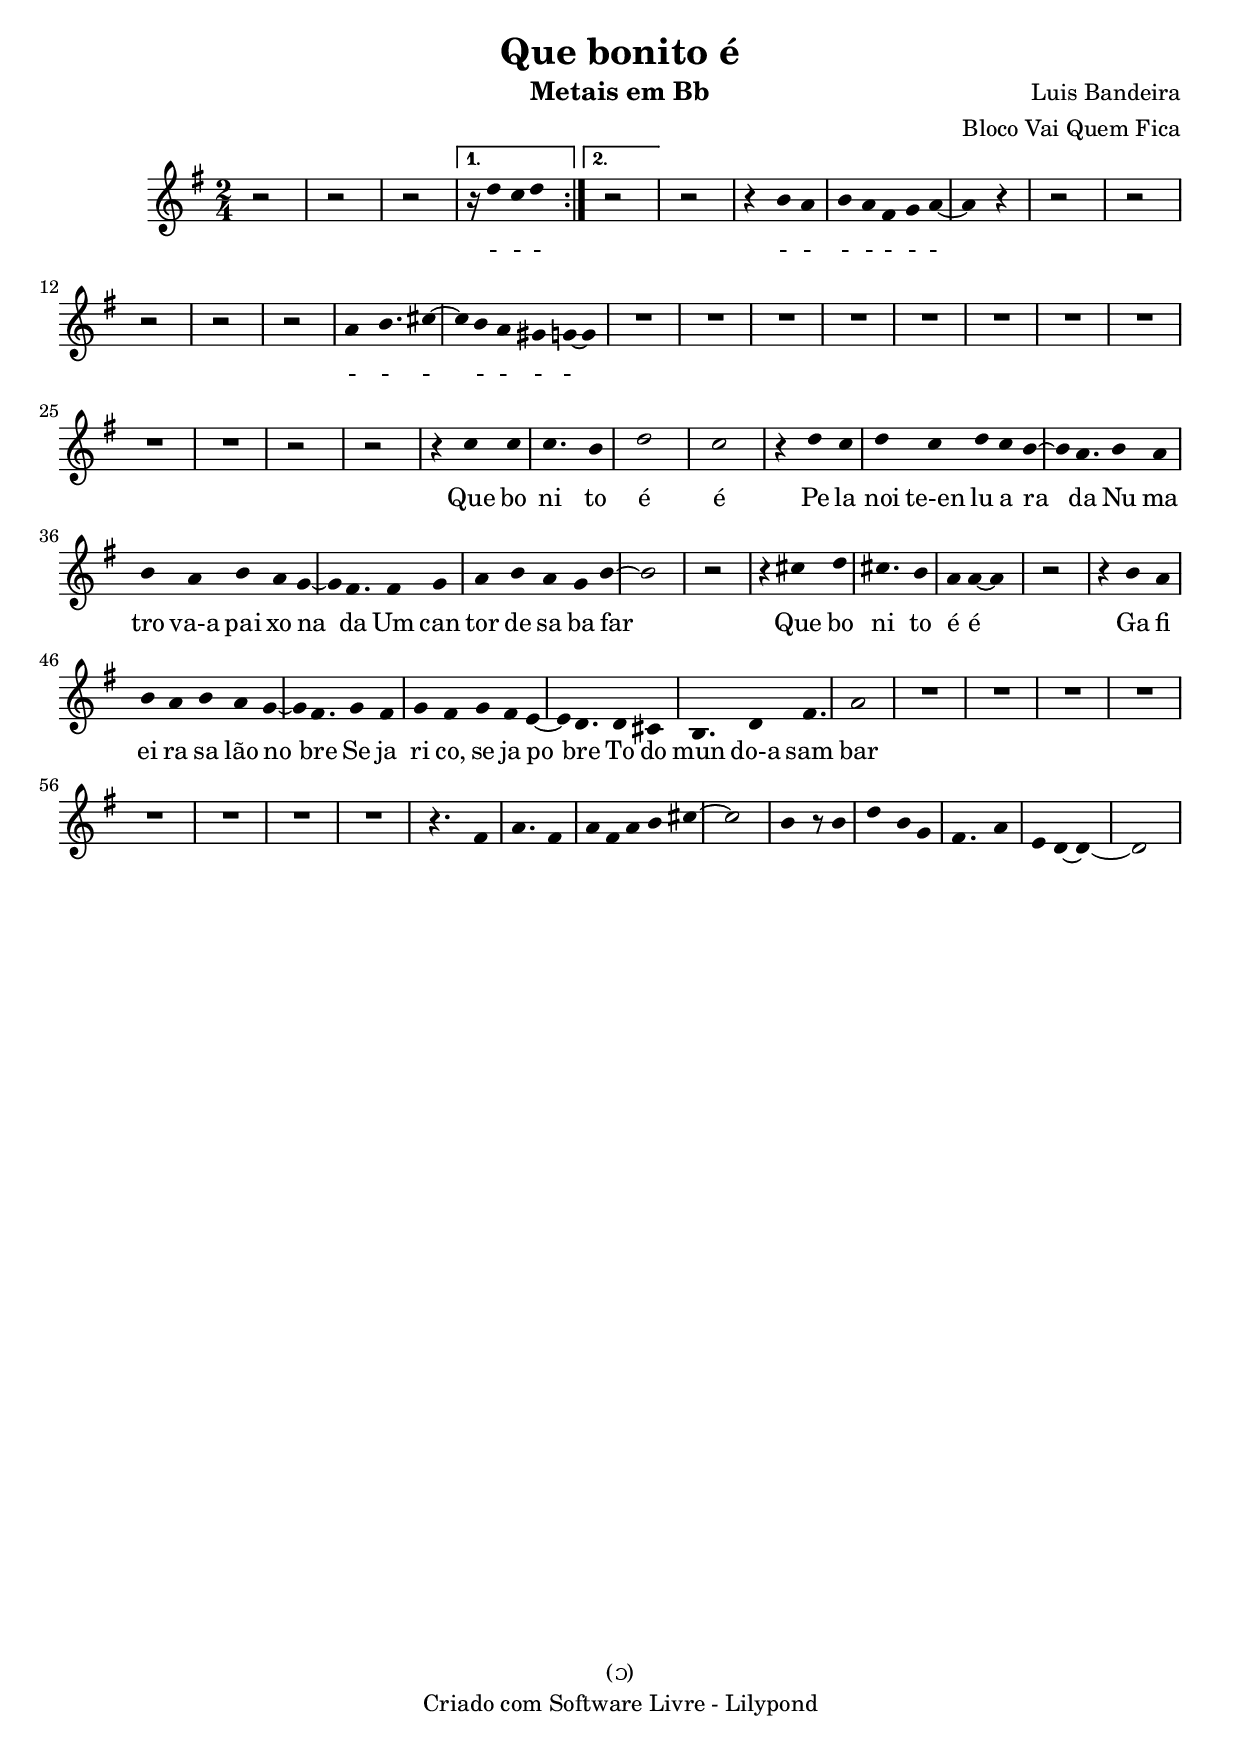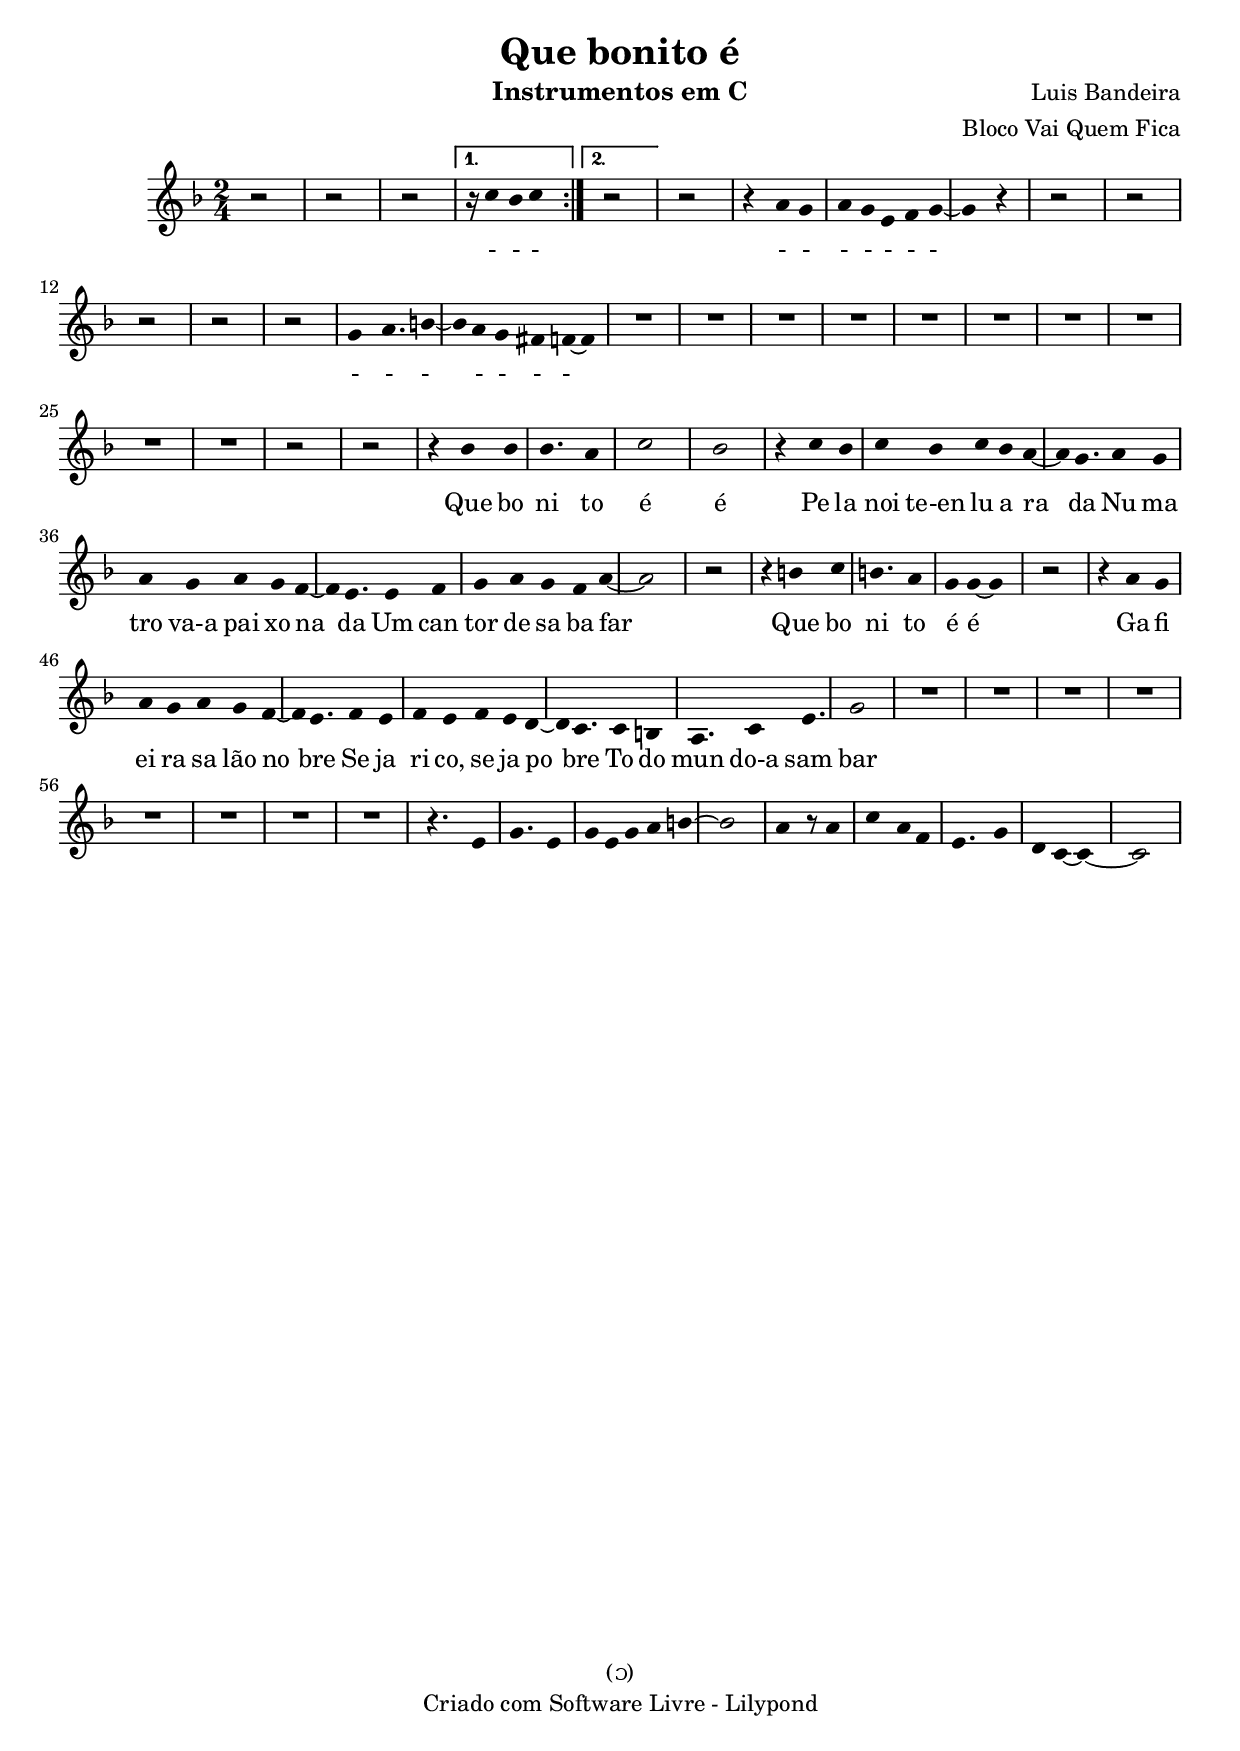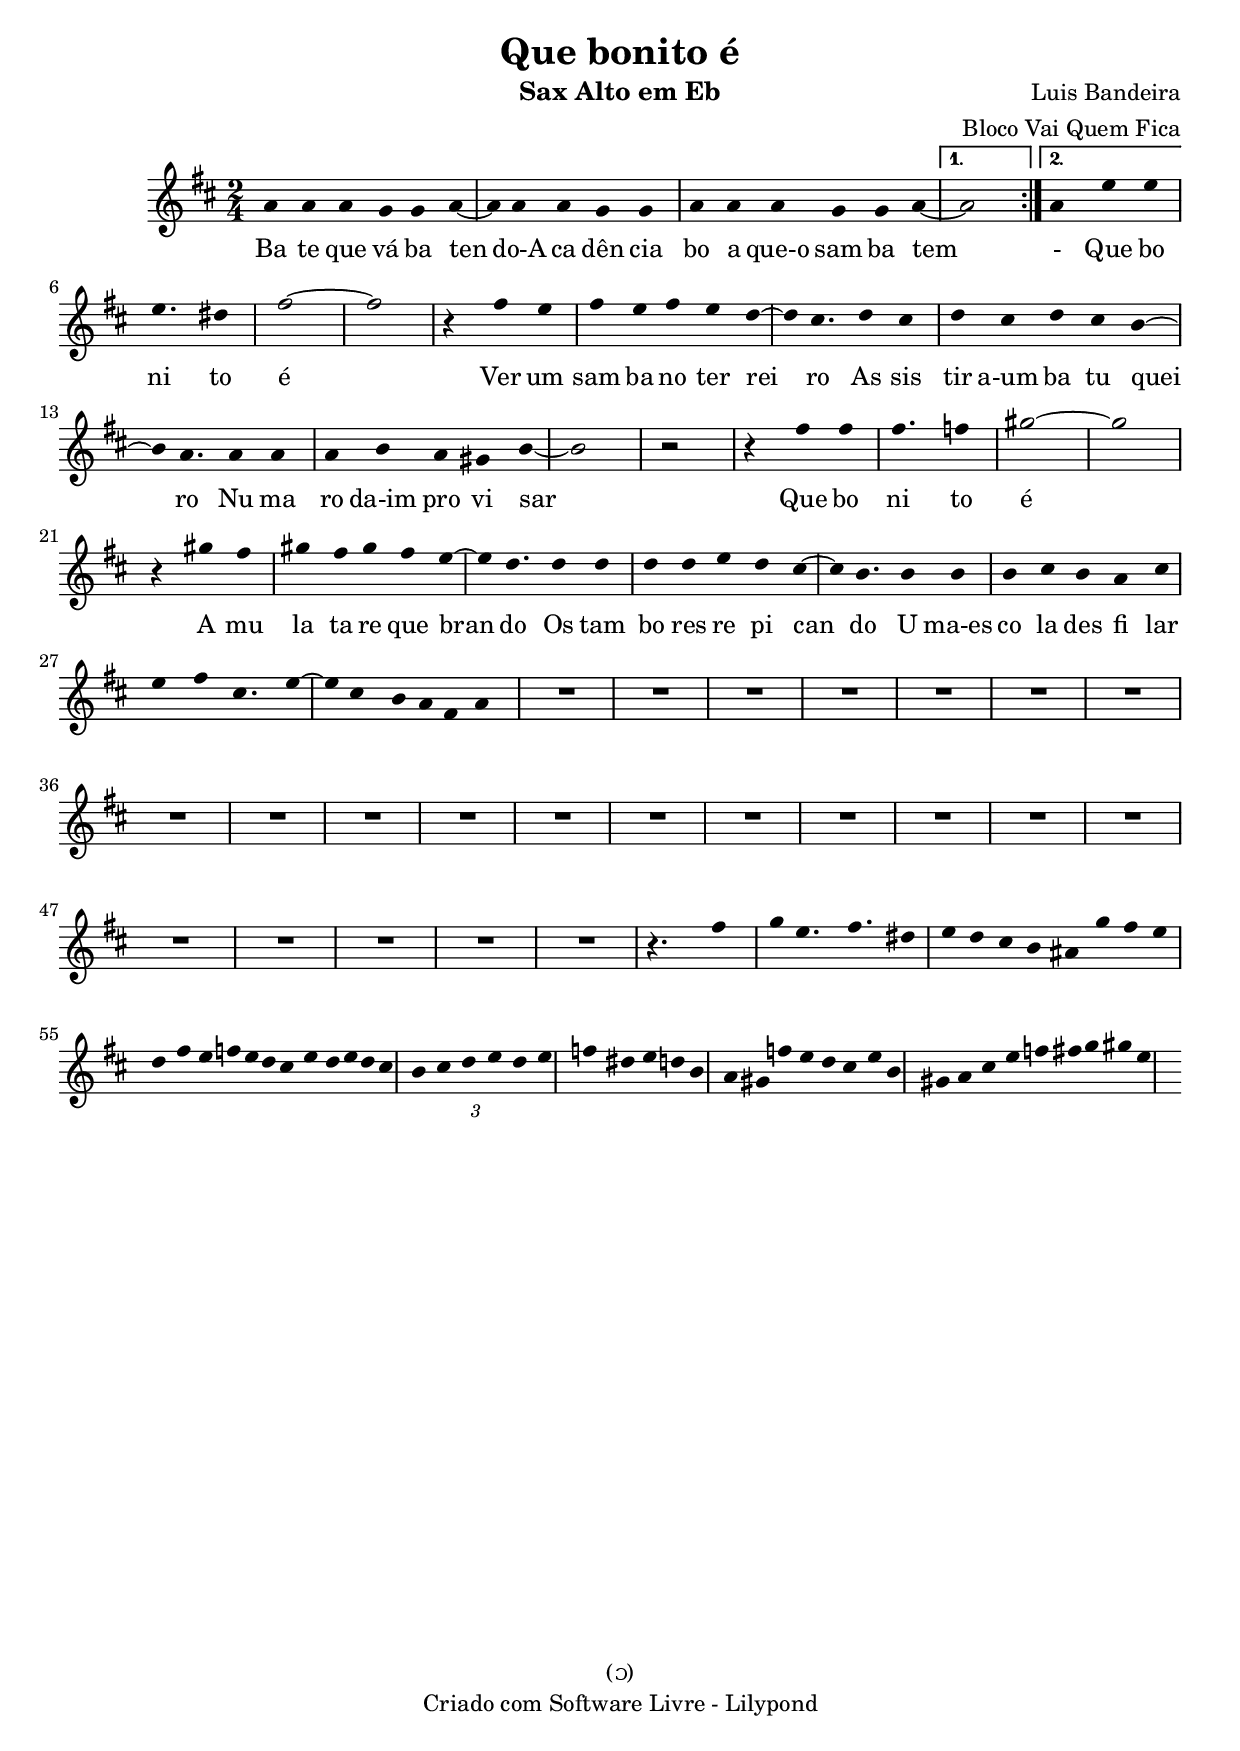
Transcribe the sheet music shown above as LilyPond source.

\version "2.18.2"
% Música em tom relativamente simples para Eb / Bb
saxoAlto =   \relative c'' {
  \key d \major
  \repeat volta 2 {a8 a16 a16 g16 g8 a16~a16 a8 a16 g8 g8 | a8 a16 a16 g16 g8 a16~}
    \alternative {
      {a2} 
      {a4 e'8 e8}
    }
   e4. dis8 | fis2~ | fis2 | r4  fis8 e8 | fis8 e16 fis8 e8 d16~ | 
   d16 cis8. d8 cis8 | d8 cis16 d8 cis8 b16~ | b16 a8. a8 a8 |
   a8 b16 a8 gis8 b16~ |  b2 | r2 |

   r4 fis'8 fis8 | fis4. f8 |
   gis2~ | gis2 | r4 gis8 fis8 |  gis8 fis16 gis8 fis8 e16~ |
   e16 d8. d8 d8 | d8 d16 e8 d8 cis16~ | cis16 b8. b8 b8 |
   b8 cis16 b8 a8 cis16 |  
%    ~cis2 | r2 |
   
   e8 fis8 cis8. e16~ |e16 cis8 b16 a16 fis16 a8 | 
   
   R2*23 |
   
%    Solo de Sax versão instrumental
    r4. fis'8 | g16 e8. fis8. dis16 |e16 d16 cis16 b16 ais16 g'16 fis16 e16 |
    d16 fis16 e32 f32 e32 d32 cis16 e16 d32 e32 d32 cis16| 
    \tuplet 3/2 {b8 cis8 d8 e8 d8 e8}
    f4 dis16 e16 d16 b16 a16 gis16 f'16 e16 d16 cis16 e16 
    b16 gis16 a16 cis16 e32 f32 fis32 g32 gis16 e4
   
   
  }

trompete = \relative a'' {
    \key d \major
    \repeat volta 2 {r2 r2 r2}
    \alternative {
      {r16 a8 g16 a4}
      {r2}
    }
    r2 | r4 fis8 e8 | fis8 e16 cis8 d8 e16~ | e4 r4 | r2 | r2 | r2 | r2 | r2 |
    e4 fis8. gis16~|
    gis16 fis8 e16 dis16 d16~ d8 | R2*10 |r2 | r2 |
    
    r4 g8 g8 | g4. fis8 |
    a2 g2 | r4 a8 g8 |  a8 g16 a8 g8 fis16~ |
    fis16 e8. fis8 e8 | fis8 e16 fis8 e8 d16~ |
    d16 cis8. cis8 d8 | e8 fis16 e8 d8 fis16~ | fis2 | r2
    
    r4 gis8 a8 | gis4. fis8 | e8 e8~ e4 |r2 |
    r4  fis8 e8 | fis8 e16 fis8 e8 d16~ | 
    d16 cis8. d8 cis8 | d8 cis16 d8 cis8 b16~ | b16 a8. a8 gis8 |
    fis8. a8 cis8. | e2 |
    
    R2*8|
    r4. cis8 | e4. cis8 | e8 cis16 e8 fis8 gis16~ |gis2| fis4 r8 fis8 |
    a4 fis8 d8 | cis4. e8 | b8 a8 ~ a4~|a2 |
    
    
}
letraSx = \lyricmode { 
% 	- - - - - - - - - - - - - - -
	Ba te que vá ba ten do-A 
	ca dên cia bo a que-o sam ba tem

	- Que bo ni to é
	Ver um sam ba no ter rei ro
	As sis tir a-um ba tu quei ro
	Nu ma ro da-im pro vi sar
	Que bo ni to é
	A mu la ta re que bran do
	Os tam bo res re pi can do
	U ma-es co la des fi lar

% 	Que bo ni to é é
% 	Pe la noi te-en lua ra da
% 	Nu ma tro va-a pai xo na da
% 	Um can tor de sa ba far
% 
% 	Que bonito é é
% 	Gafieira salão nobre
% 	Seja rico, seja pobre
% 	Todo mundo a sambar
% 
% 	O sam ba é ro man ce
% 	O sam ba é fan ta sia
% 	O sam ba é sen ti men to
% 	O sam ba é a le gria
% 
% 	Ba te que vá ba ten do
% 	A ca dên cia boa que o sam ba tem
% 	Ba te que re pi can do
% 	Pan dei ro vai, tam bo rim tam bém
  
  }
  
letraTr = \lyricmode { 
	- - - - - - - - - - - - - - - - -
% 	Ba te que vá ba ten do-A 
% 	ca dên cia bo a que-o sam ba tem
% 
% 	- Que bo ni to é
% 	Ver um sam ba no ter rei ro
% 	As sis tir a-um ba tu quei ro
% 	Nu ma ro da-im pro vi sar
% 	Que bo ni to é
% 	A mu la ta re que bran do
% 	Os tam bo res re pi can do
% 	U ma-es co la des fi lar
% 
	Que bo ni to é é
	Pe la noi te-en lu a ra da
	Nu ma tro va-a pai xo na da
	Um can tor de sa ba far

	Que bo ni to é é
	Ga fi ei ra sa lão no bre
	Se ja ri co, se ja po bre
	To do mun do-a sam bar

% 	O sam ba é ro man ce
% 	O sam ba é fan ta sia
% 	O sam ba é sen ti men to
% 	O sam ba é a le gria
% 
% 	Ba te que vá ba ten do
% 	A ca dên cia boa que o sam ba tem
% 	Ba te que re pi can do
% 	Pan dei ro vai, tam bo rim tam bém
%   
  }
  

\book {
  \bookOutputSuffix "Eb"
  \header {
   title = "Que bonito é"
   composer = "Luis Bandeira"
   instrument = "Sax Alto em Eb"
   arranger = "Bloco Vai Quem Fica"
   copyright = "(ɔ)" 
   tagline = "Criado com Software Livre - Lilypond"  % removida mensagem de lilypond 
 }
  \score {
  <<
    %  \chords { e1:7}
  \new Voice = "um" {
    \set midiInstrument = #"alto sax"
    \time 2/4
    \clef G
    \hide Stem
    \saxoAlto
  }
    \new Lyrics \lyricsto "um" {
        \letraSx
      }
    >>
  }
}

\book {
  \bookOutputSuffix "Bb"
  \header {
   title = "Que bonito é"
   composer = "Luis Bandeira"
   instrument = "Metais em Bb"
   arranger = "Bloco Vai Quem Fica"
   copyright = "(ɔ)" 
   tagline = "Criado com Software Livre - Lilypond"  % removida mensagem de lilypond 
 }
  \score {
    <<
  \new Voice = "metais" {
    \time 2/4
    \clef G
    \transpose b e {\hide Stem \trompete}

  }
  \new Lyrics \lyricsto "metais" {
    \letraTr
      } >>
%   \layout {}
 }
}

\book {
  \bookOutputSuffix "C"
  \header {
   title = "Que bonito é"
   composer = "Luis Bandeira"
   instrument = "Instrumentos em C"
   arranger = "Bloco Vai Quem Fica"
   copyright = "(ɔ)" 
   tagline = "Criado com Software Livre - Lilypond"  % removida mensagem de lilypond 
 }
  \score {
    <<
  \new Voice = "metais" {
    \time 2/4
    \clef G
    \transpose c ees, {\hide Stem \trompete}

  }
  \new Lyrics \lyricsto "metais" {
    \letraTr
      } >>
%   \layout {}
 }
}

% Seção para midi, com parte ainda por fazer de bateria
% drh = \drummode { cymc4.^"crash" hhc16^"h.h." hh hhc8 hho hhc8 hh16 hh hhc4 r4 r2 }
% drl = \drummode { bd4 sn8 bd bd4 << bd ss >>  bd8 tommh tommh bd toml toml bd tomfh16 tomfh }
% timb = \drummode { timh4 ssh timl8 ssh r timh r4 ssh8 timl r4 cb8 cb }
%    \score {
%     <<
%       \new Voice = "um" {
%         \set midiInstrument = #"alto sax"
%         \voiceOne
%  	\time 2/4
%  	\clef G
%  	\unfoldRepeats \saxoAlto
%  	}
%      \new Voice = "dois" {
%         \set midiInstrument = #"trumpet"
%         \voiceTwo
%         \unfoldRepeats \trompete
%       }	
%       \new DrumStaff \with {
%       drumStyleTable = #timbales-style
%       \override StaffSymbol.line-count = #2
%       \override BarLine.bar-extent = #'(-1 . 1)
%     } <<
%       \set Staff.instrumentName = #"timbales"
%       \timb
%     >>
%     \new DrumStaff <<
%       \set Staff.instrumentName = #"drums"
%       \new DrumVoice { \stemUp \drh }
%       \new DrumVoice { \stemDown \drl }
%     >>
%  >>
%    \midi {
% 	  \tempo 4 = 145
% 	  \context {
% 	    \Voice
% 	    \consists "Staff_performer"
% 	}
%       }
%     }
